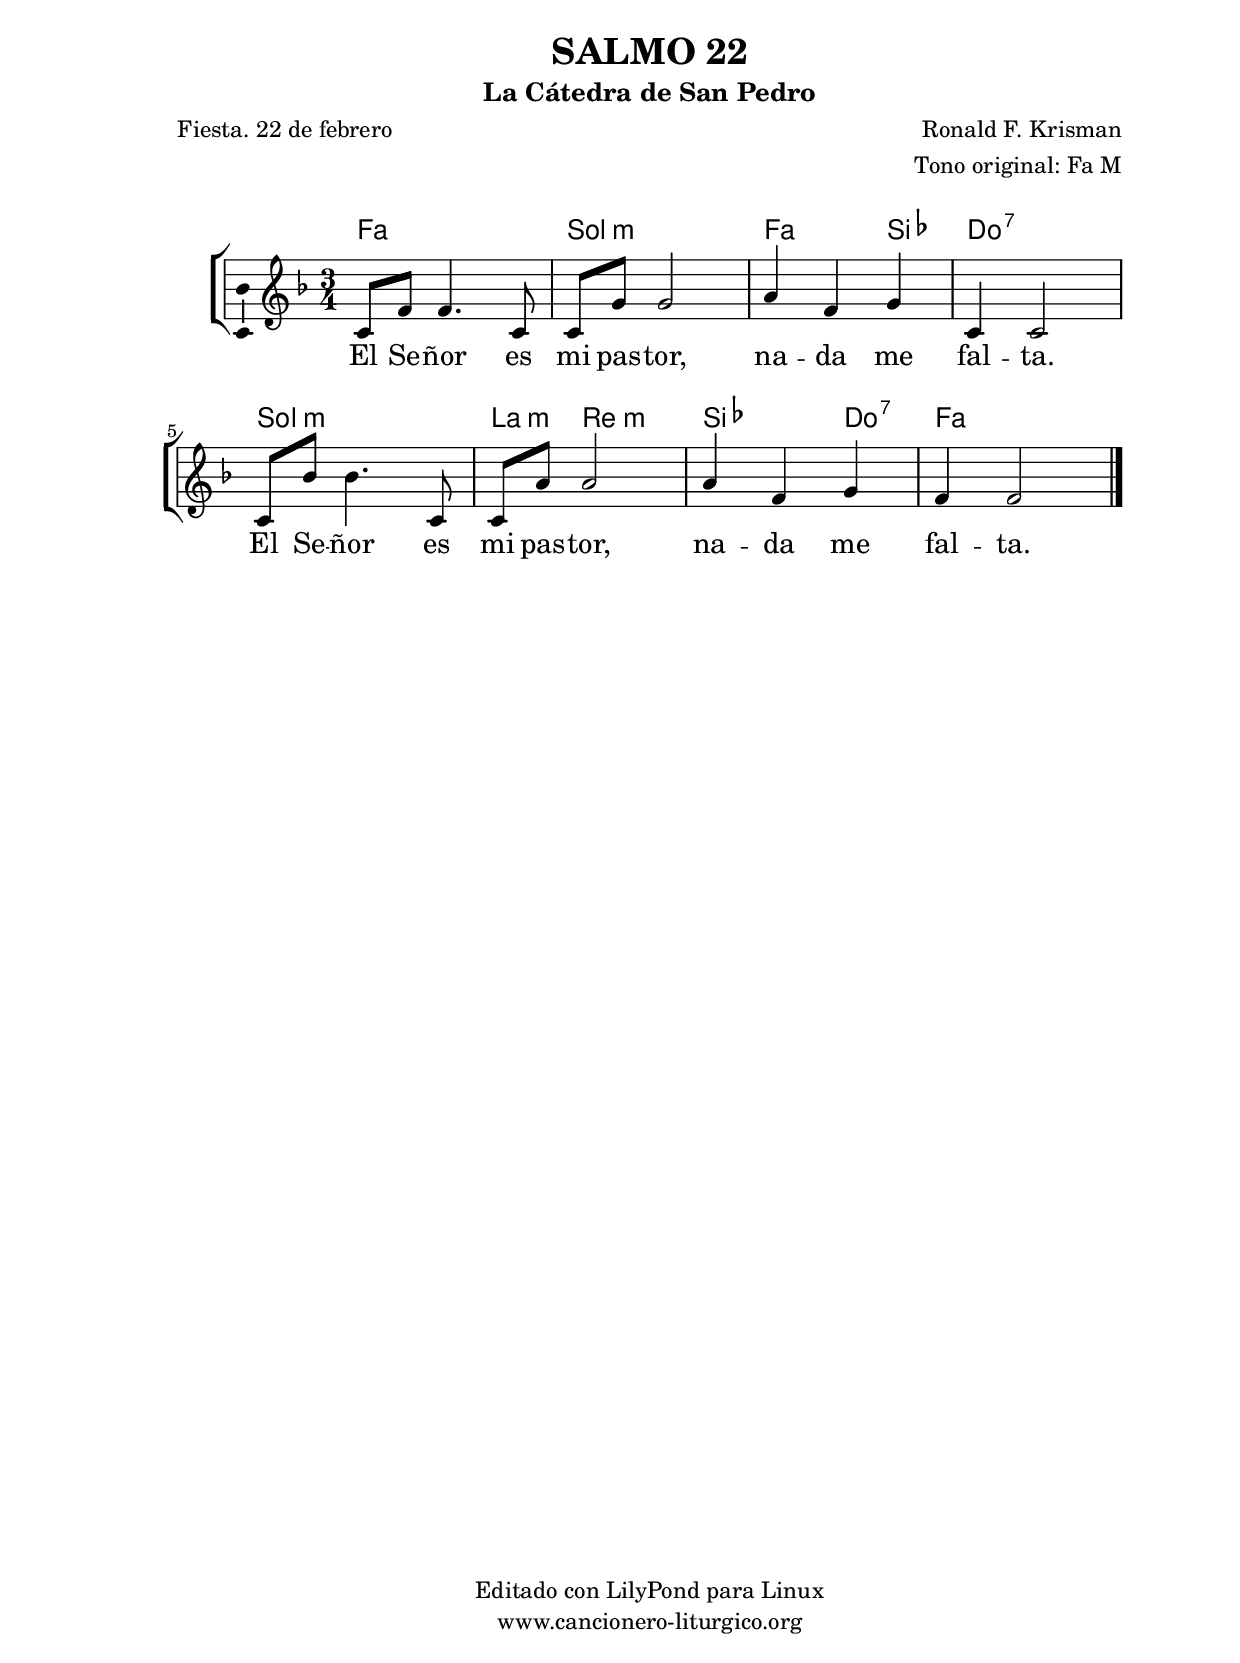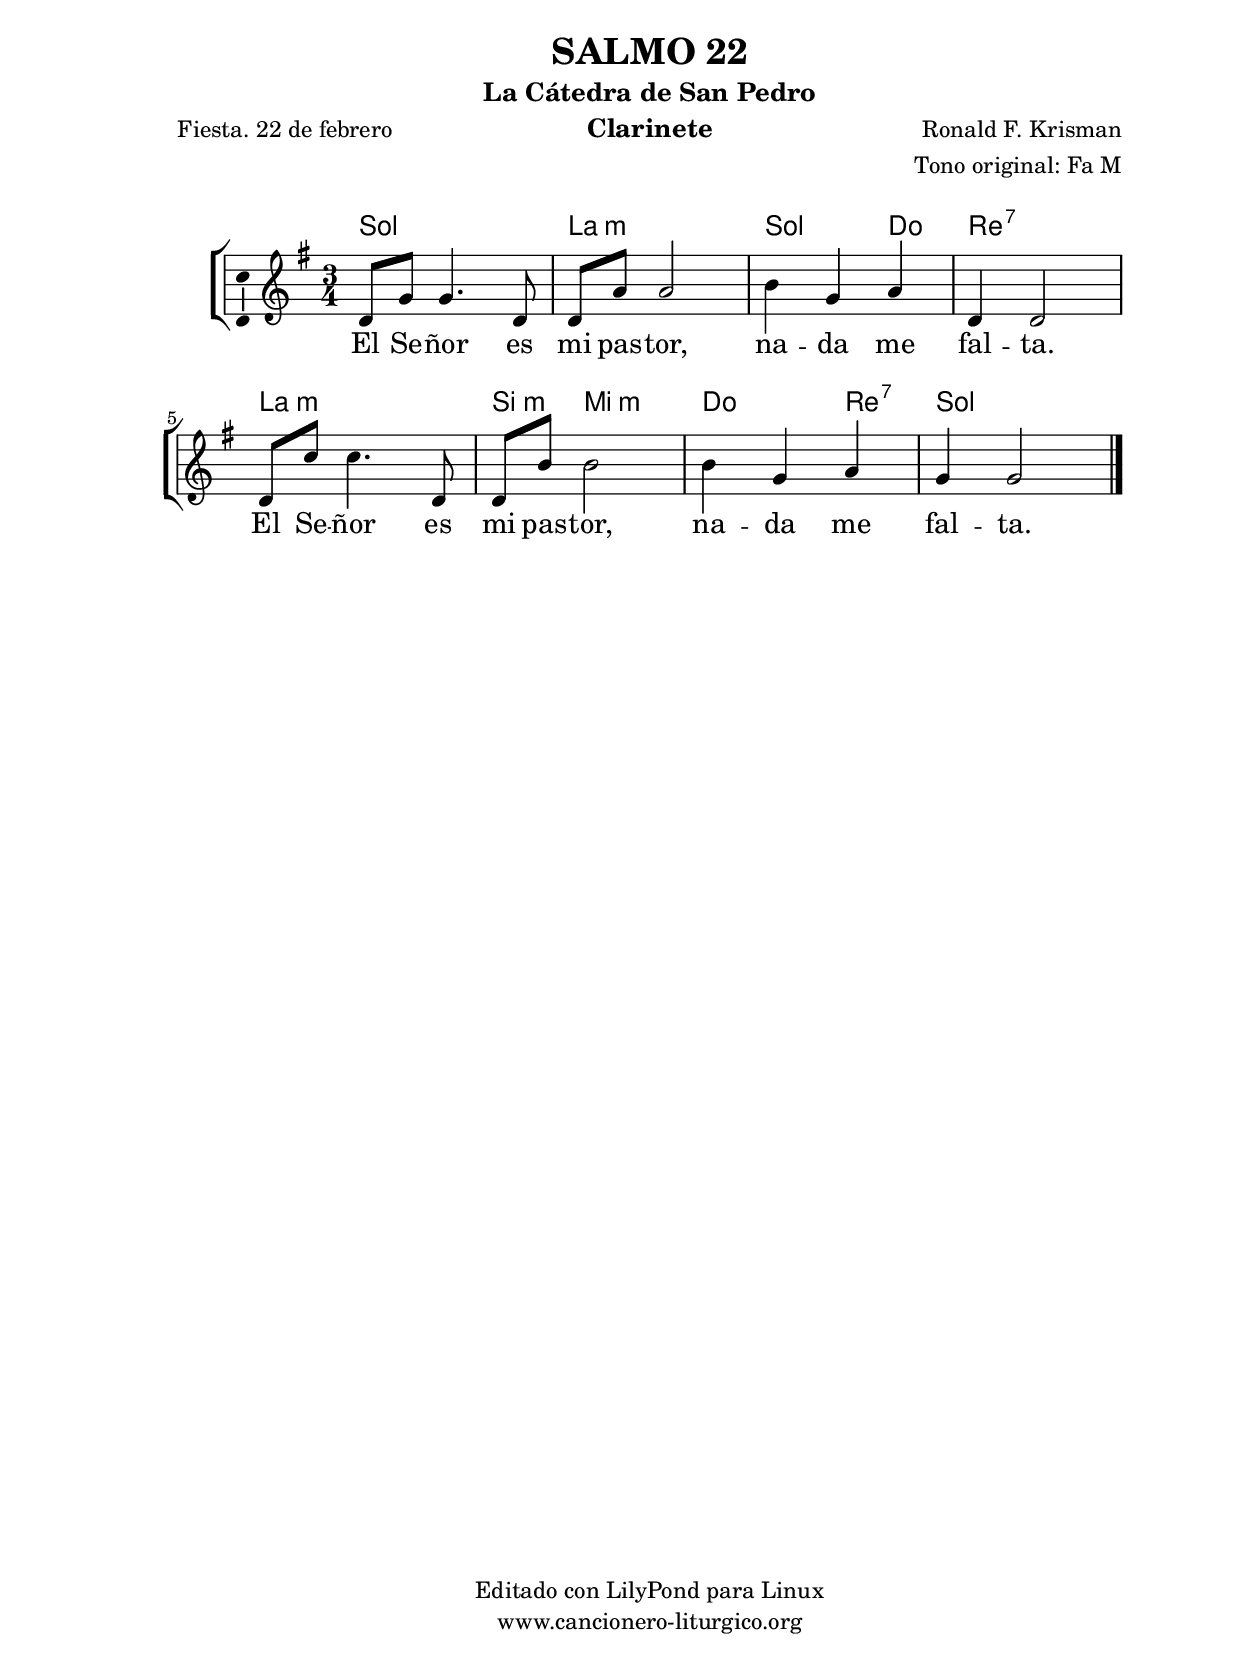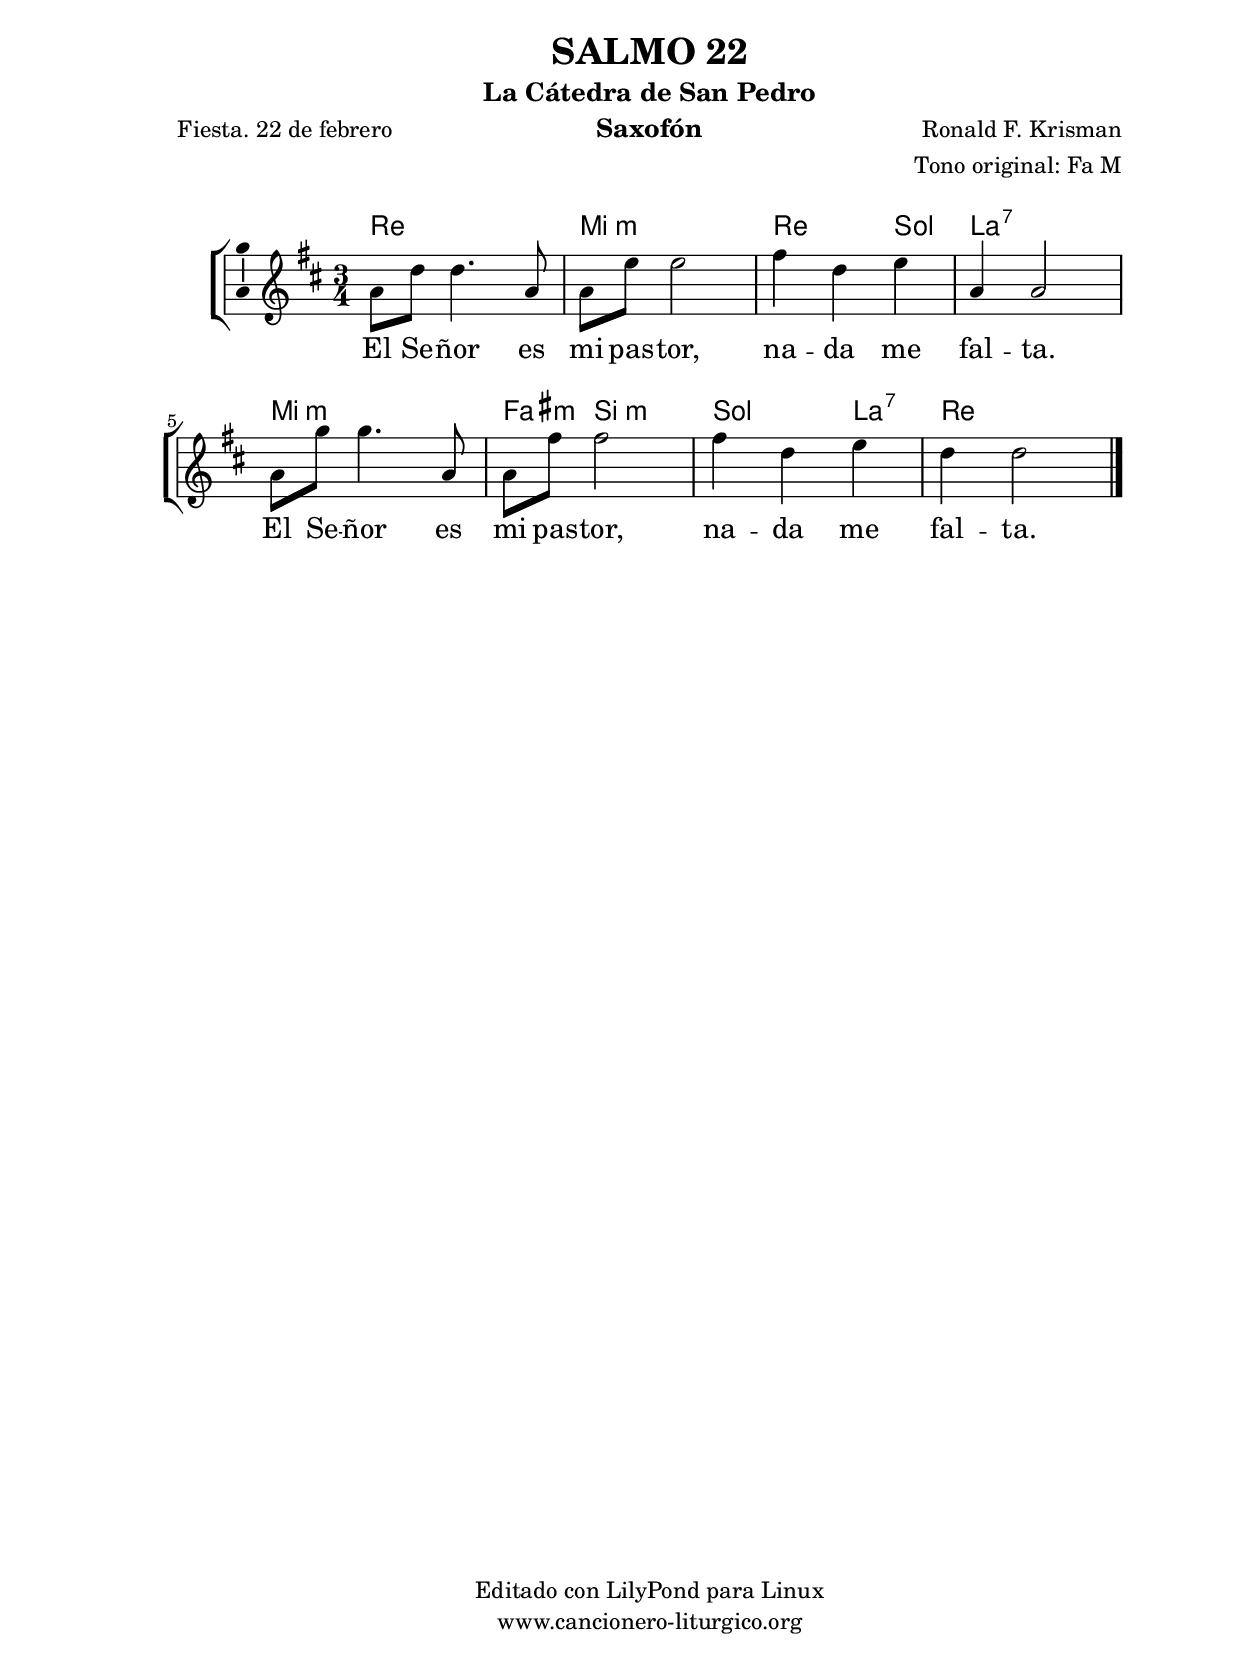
%
%para convertir .midi en .wav:
%timidity filename.midi -Ow -o finename.wav
%
%
%Para convertir de .wav a .mp3:
%lame -h -m j filename.wav
%
%
%para escuchar el midi:
%timidity nombrefichero.midi
%


%versión de lilypond para la que se ha escrito esta partitura:
\version "2.16.0"

	%Tamaño papel
	#(set-default-paper-size "a4")
	%Tamaño partitura
	#(set-global-staff-size 20)
	%No responde al pulsar sobre una nota
	#(ly:set-option 'point-and-click #f)

%parámetros del encabezamiento:
\header {
	title = "SALMO 22"
	subtitle = "La Cátedra de San Pedro"
	composer = "Ronald F. Krisman"
	poet = "Fiesta. 22 de febrero"
	meter = ""
	arranger = "Tono original: Fa M"
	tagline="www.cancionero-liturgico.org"
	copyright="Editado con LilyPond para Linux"
	tiempo = ""
	usos = "Salmo"
	letra = "El Señor es mi pastor, nada me falta."
	}

%parámetros asociados al papel:
\paper  {
	oddHeaderMarkup = \markup {\fill-line { \on-the-fly #not-first-page \fromproperty #'header:title \on-the-fly #not-first-page \fromproperty #'header:composer }}
	evenHeaderMarkup = \markup {\fill-line { \fromproperty #'header:composer \fromproperty #'header:title }}
	#(set-paper-size "a4")
	print-page-number = ##f
	first-page-number = 1
	print-first-page-number = ##f
%	head-separation = 3.0 \cm
	top-margin = 2.0 \cm
	bottom-margin = 0.5\cm
%%%	bottom-margin = -1.0\cm
	left-margin = 3.0 \cm
	line-width = 16.0 \cm 
	indent = 8\mm
	interscoreline = 2.\mm
	between-system-space = 15\mm
%	para que las partituras no llenen la hoja:
	ragged-bottom = ##t
%	idem para la última hoja:
	ragged-last-bottom = ##f
%	para que las partituras llenen el ancho del papel:
	ragged-last = ##f
	after-title-space = 2.5 \cm
%page-count=1
%system-count=1

	%Flexible Vertical Spacing
%	markup-markup-spacing =
%	#'((basic-distance . 15) (minimum-distance . 15) (padding . 3))
	markup-system-spacing =
	#'((basic-distance . 15) (minimum-distance . 15) (padding . 3))
	system-system-spacing =
	#'((basic-distance . 15) (minimum-distance . 15) (padding . 3))
	score-system-spacing =
	#'((basic-distance . 15) (minimum-distance . 15) (padding . 5))
%	top-system-spacing = % header
%	#'((basic-distance . 8) (minimum-distance . 0) (padding . 3))
%	top-markup-spacing =
%	#'((basic-distance . 20) (minimum-distance . 20) (padding . 3))
	last-bottom-spacing = % footer
	#'((basic-distance . 5) (minimum-distance . 5) (padding . 3))
%	score-markup-spacing =
%	#'((basic-distance . 16) (minimum-distance . 13) (padding . 3))

	}


%parámetros que afectan a toda la partitura:
global =  {
	%clave de sol (G):
	\clef G
	%armadura:
%%%	\transpose ees c
	\key f \major
	\tempo 4=79
	\set Score.tempoHideNote = ##t
	}


acordes = {
	\italianChords
	\chordmode {
%%%	\transpose ees c
{

f2. g:m f2 bes4 c2.:7
g2.:m a4:m d2:m bes2 c4:7 f2.

	}
	}
}


melodia = 
%%%	\transpose ees c
{
	\relative c'{

\time 3/4
c8 f f4. c8
c8 g' g2
a4 f4 g
c,4 c2
c8 bes' bes4. c,8
c8 a' a2
a4 f g
f4 f2

%\bar "||"
%\break

	\bar "|."
	}
	}


texto = \lyricmode {
El Se -- ñor es mi pas -- tor,
na -- da me fal -- ta.
El Se -- ñor es mi pas -- tor,
na -- da me fal -- ta.
	}


acordesStaff = \context ChordNames = acordesStaff <<
	\set chordChanges = ##t
	\acordes
	>>


vozStaff = \context Voice = vozStaff
\with {\consists "Ambitus_engraver"}
<<
%	\set Staff.instrumentName = ""
%	\set Staff.shortInstrumentName = ""
%	\set Staff.midiInstrument = #"clarinet"
%	\set Staff.midiInstrument = #"cello"
%	\set Staff.midiInstrument = #"flute"
	\set Staff.midiInstrument = #"electric guitar (jazz)"
%	\set Staff.midiInstrument = #"english horn"
%	\set Staff.midiInstrument = #"violin"
%	\set Staff.midiInstrument = #"glockenspiel"
	\set Staff.midiMinimumVolume = #0.7
	\set Staff.midiMaximumVolume = #0.9
	\global
	\melodia
	>>


textoStaff = \context Lyrics = textoStaff <<
	\lyricsto vozStaff \texto
	>>

\book {
	\score {
		\context ChoirStaff {
			\override StaffGroup.SystemStartBracket #'collapse-height = #1
			\override Score.SystemStartBar #'collapse-height = #1
			<<
			\acordesStaff
			\vozStaff
			\textoStaff
			>>
			}
		\layout {
	    		\context {
				\Lyrics
				\override LyricText #'font-size = #2
				}
	   		 \context {
				\Score
				%fontSize = #3
				\override StaffSymbol #'staff-space = #(magstep +3)
				%\override Beam #'thickness = #0.55
				%\override SpacingSpanner #'spacing-increment = #1.0
				%\override Slur #'height-limit = #1.5
				}
			}
		}
	\score {
		\unfoldRepeats
		\context ChoirStaff {
			<<
			\acordesStaff
			\vozStaff
			>>
			}
		\midi {
	  		\context {
	  			\Score
				tempoWholesPerMinute = #(ly:make-moment 70 4)
				}
			}
		}
	}

%Partitura para clarinete
#(define output-suffix "C")
\book {
	\header{
		instrument = "Clarinete"
		}
	\score {
		\context ChoirStaff {
			\override StaffGroup.SystemStartBracket #'collapse-height = #1
			\override Score.SystemStartBar #'collapse-height = #1
\transpose c d
			<<
			\acordesStaff
			\vozStaff
			\textoStaff
			>>
			}
		\layout {
	    		\context {
				\Lyrics
				\override LyricText #'font-size = #2
				}
	   		 \context {
				\Score
				%fontSize = #3
				\override StaffSymbol #'staff-space = #(magstep +3)
				%\override Beam #'thickness = #0.55
				%\override SpacingSpanner #'spacing-increment = #1.0
				%\override Slur #'height-limit = #1.5
				}
			}
		}
	}

%Partitura para saxofón
#(define output-suffix "S")
\book {
	\header{
		instrument = "Saxofón"
		}
	\score {
		\context ChoirStaff {
			\override StaffGroup.SystemStartBracket #'collapse-height = #1
			\override Score.SystemStartBar #'collapse-height = #1
\transpose c a
			<<
			\acordesStaff
			\vozStaff
			\textoStaff
			>>
			}
		\layout {
	    		\context {
				\Lyrics
				\override LyricText #'font-size = #2
				}
	   		 \context {
				\Score
				%fontSize = #3
				\override StaffSymbol #'staff-space = #(magstep +3)
				%\override Beam #'thickness = #0.55
				%\override SpacingSpanner #'spacing-increment = #1.0
				%\override Slur #'height-limit = #1.5
				}
			}
		}
	}

